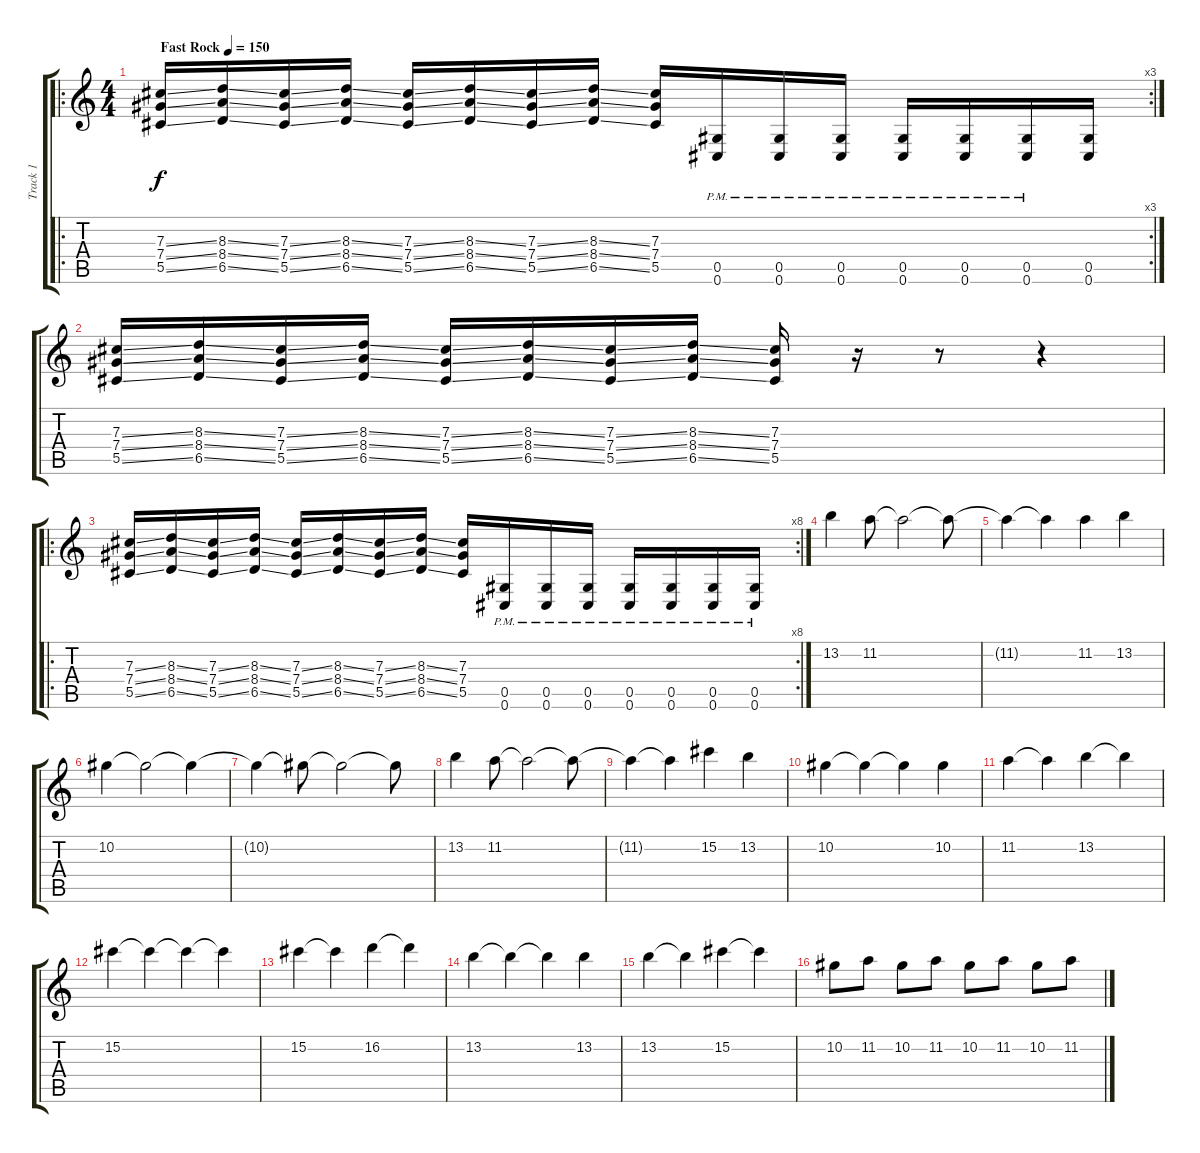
\track ("Track 1" "Track 1") {instrument overdrivenguitar}
\staff {score tabs}
\tuning (Eb4 Bb3 Gb3 Db3 Ab2 Db2) {hide}
\ro
\rc 3
\ts (4 4)
\tempo (150 "Fast Rock")
\clef g2
\ks c
(7.3{ss} 7.4{ss} 5.5{ss}).16{dy f instrument overdrivenguitar} (8.3{ss} 8.4{ss} 6.5{ss}).16 (7.3{ss} 7.4{ss} 5.5{ss}).16 (8.3{ss} 8.4{ss} 6.5{ss}).16 (7.3{ss} 7.4{ss} 5.5{ss}).16 (8.3{ss} 8.4{ss} 6.5{ss}).16 (7.3{ss} 7.4{ss} 5.5{ss}).16 (8.3{ss} 8.4{ss} 6.5{ss}).16 (7.3 7.4 5.5).16 (0.5{pm} 0.6{pm}).16 (0.5{pm} 0.6{pm}).16 (0.5{pm} 0.6{pm}).16 (0.5{pm} 0.6{pm}).16 (0.5{pm} 0.6{pm}).16 (0.5{pm} 0.6{pm}).16 (0.5 0.6).16 |
(7.3{ss} 7.4{ss} 5.5{ss}).16 (8.3{ss} 8.4{ss} 6.5{ss}).16 (7.3{ss} 7.4{ss} 5.5{ss}).16 (8.3{ss} 8.4{ss} 6.5{ss}).16 (7.3{ss} 7.4{ss} 5.5{ss}).16 (8.3{ss} 8.4{ss} 6.5{ss}).16 (7.3{ss} 7.4{ss} 5.5{ss}).16 (8.3{ss} 8.4{ss} 6.5{ss}).16 (7.3 7.4 5.5).16 r.16 r.8 r.4 |
\ro
\rc 8
(7.3{ss} 7.4{ss} 5.5{ss}).16 (8.3{ss} 8.4{ss} 6.5{ss}).16 (7.3{ss} 7.4{ss} 5.5{ss}).16 (8.3{ss} 8.4{ss} 6.5{ss}).16 (7.3{ss} 7.4{ss} 5.5{ss}).16 (8.3{ss} 8.4{ss} 6.5{ss}).16 (7.3{ss} 7.4{ss} 5.5{ss}).16 (8.3{ss} 8.4{ss} 6.5{ss}).16 (7.3 7.4 5.5).16 (0.5{pm} 0.6{pm}).16 (0.5{pm} 0.6{pm}).16 (0.5{pm} 0.6{pm}).16 (0.5{pm} 0.6{pm}).16 (0.5{pm} 0.6{pm}).16 (0.5{pm} 0.6{pm}).16 (0.5{pm} 0.6{pm}).16 |
13.2.4 11.2.8 11.2{t}.2 11.2{t}.8 |
11.2{t}.4 11.2{t}.4 11.2.4 13.2.4 |
10.2.4 10.2{t}.2 10.2{t}.4 |
10.2{t}.4 10.2{t}.8 10.2{t}.2 10.2{t}.8 |
13.2.4 11.2.8 11.2{t}.2 11.2{t}.8 |
11.2{t}.4 11.2{t}.4 15.2.4 13.2.4 |
10.2.4 10.2{t}.4 10.2{t}.4 10.2.4 |
11.2.4 11.2{t}.4 13.2.4 13.2{t}.4 |
15.2.4 15.2{t}.4 15.2{t}.4 15.2{t}.4 |
15.2.4 15.2{t}.4 16.2.4 16.2{t}.4 |
13.2.4 13.2{t}.4 13.2{t}.4 13.2.4 |
13.2.4 13.2{t}.4 15.2.4 15.2{t}.4 |
10.2.8 11.2.8 10.2.8 11.2.8 10.2.8 11.2.8 10.2.8 11.2.8
